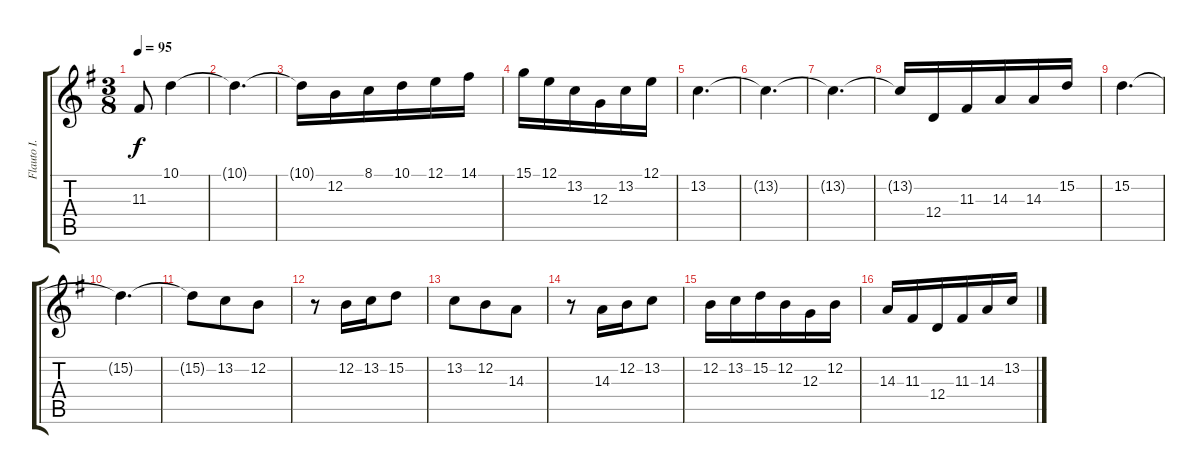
\track ("Flauto I. (Flùte à bee)" "Flauto I. ") {instrument recorder}
\staff {score tabs}
\tuning (E4 B3 G3 D3 A2 E2) {hide}
\ts (3 8)
\tempo 95
\clef g2
\ks g
11.3.8{dy f} 10.1.4 |
10.1{t}.4{d} |
10.1{t}.16 12.2.16{beam merge} 8.1.16 10.1.16{beam merge} 12.1.16 14.1.16 |
15.1.16 12.1.16{beam merge} 13.2.16 12.3.16{beam merge} 13.2.16 12.1.16 |
13.2.4{d} |
13.2{t}.4{d} |
13.2{t}.4{d} |
13.2{t}.16 12.4.16{beam merge} 11.3.16 14.3.16{beam merge} 14.3.16 15.2.16 |
15.2.4{d} |
15.2{t}.4{d} |
15.2{t}.8 13.2.8 12.2.8 |
r.8 12.2.16 13.2.16{beam merge} 15.2.8 |
13.2.8 12.2.8 14.3.8 |
r.8 14.3.16 12.2.16{beam merge} 13.2.8 |
12.2.16 13.2.16{beam merge} 15.2.16 12.2.16{beam merge} 12.3.16 12.2.16 |
14.3.16 11.3.16{beam merge} 12.4.16 11.3.16{beam merge} 14.3.16 13.2.16
